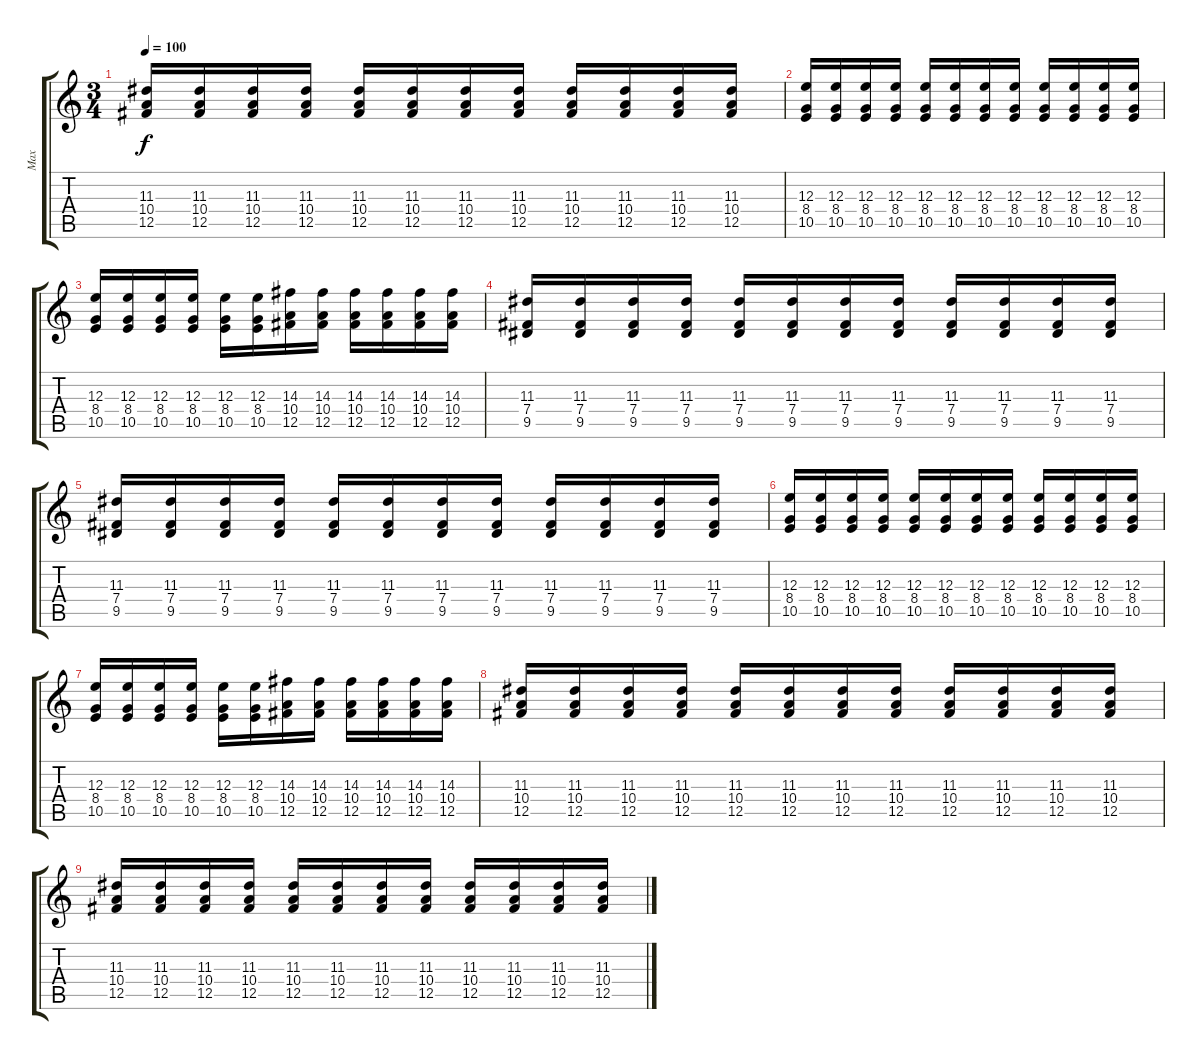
\track ("Max" "Max") {instrument distortionguitar}
\staff {score tabs}
\tuning (Db4 Ab3 E3 B2 Gb2 B1) {hide}
\ts (3 4)
\tempo 100
\clef g2
\ks c
(11.3 10.4 12.5).16{dy f} (11.3 10.4 12.5).16 (11.3 10.4 12.5).16 (11.3 10.4 12.5).16 (11.3 10.4 12.5).16 (11.3 10.4 12.5).16 (11.3 10.4 12.5).16 (11.3 10.4 12.5).16 (11.3 10.4 12.5).16 (11.3 10.4 12.5).16 (11.3 10.4 12.5).16 (11.3 10.4 12.5).16 |
(12.3 8.4 10.5).16 (12.3 8.4 10.5).16 (12.3 8.4 10.5).16 (12.3 8.4 10.5).16 (12.3 8.4 10.5).16 (12.3 8.4 10.5).16 (12.3 8.4 10.5).16 (12.3 8.4 10.5).16 (12.3 8.4 10.5).16 (12.3 8.4 10.5).16 (12.3 8.4 10.5).16 (12.3 8.4 10.5).16 |
(12.3 8.4 10.5).16 (12.3 8.4 10.5).16 (12.3 8.4 10.5).16 (12.3 8.4 10.5).16 (12.3 8.4 10.5).16 (12.3 8.4 10.5).16 (14.3 10.4 12.5).16 (14.3 10.4 12.5).16 (14.3 10.4 12.5).16 (14.3 10.4 12.5).16 (14.3 10.4 12.5).16 (14.3 10.4 12.5).16 |
(11.3 7.4 9.5).16 (11.3 7.4 9.5).16 (11.3 7.4 9.5).16 (11.3 7.4 9.5).16 (11.3 7.4 9.5).16 (11.3 7.4 9.5).16 (11.3 7.4 9.5).16 (11.3 7.4 9.5).16 (11.3 7.4 9.5).16 (11.3 7.4 9.5).16 (11.3 7.4 9.5).16 (11.3 7.4 9.5).16 |
(11.3 7.4 9.5).16 (11.3 7.4 9.5).16 (11.3 7.4 9.5).16 (11.3 7.4 9.5).16 (11.3 7.4 9.5).16 (11.3 7.4 9.5).16 (11.3 7.4 9.5).16 (11.3 7.4 9.5).16 (11.3 7.4 9.5).16 (11.3 7.4 9.5).16 (11.3 7.4 9.5).16 (11.3 7.4 9.5).16 |
(12.3 8.4 10.5).16 (12.3 8.4 10.5).16 (12.3 8.4 10.5).16 (12.3 8.4 10.5).16 (12.3 8.4 10.5).16 (12.3 8.4 10.5).16 (12.3 8.4 10.5).16 (12.3 8.4 10.5).16 (12.3 8.4 10.5).16 (12.3 8.4 10.5).16 (12.3 8.4 10.5).16 (12.3 8.4 10.5).16 |
(12.3 8.4 10.5).16 (12.3 8.4 10.5).16 (12.3 8.4 10.5).16 (12.3 8.4 10.5).16 (12.3 8.4 10.5).16 (12.3 8.4 10.5).16 (14.3 10.4 12.5).16 (14.3 10.4 12.5).16 (14.3 10.4 12.5).16 (14.3 10.4 12.5).16 (14.3 10.4 12.5).16 (14.3 10.4 12.5).16 |
(11.3 10.4 12.5).16 (11.3 10.4 12.5).16 (11.3 10.4 12.5).16 (11.3 10.4 12.5).16 (11.3 10.4 12.5).16 (11.3 10.4 12.5).16 (11.3 10.4 12.5).16 (11.3 10.4 12.5).16 (11.3 10.4 12.5).16 (11.3 10.4 12.5).16 (11.3 10.4 12.5).16 (11.3 10.4 12.5).16 |
(11.3 10.4 12.5).16 (11.3 10.4 12.5).16 (11.3 10.4 12.5).16 (11.3 10.4 12.5).16 (11.3 10.4 12.5).16 (11.3 10.4 12.5).16 (11.3 10.4 12.5).16 (11.3 10.4 12.5).16 (11.3 10.4 12.5).16 (11.3 10.4 12.5).16 (11.3 10.4 12.5).16 (11.3 10.4 12.5).16
